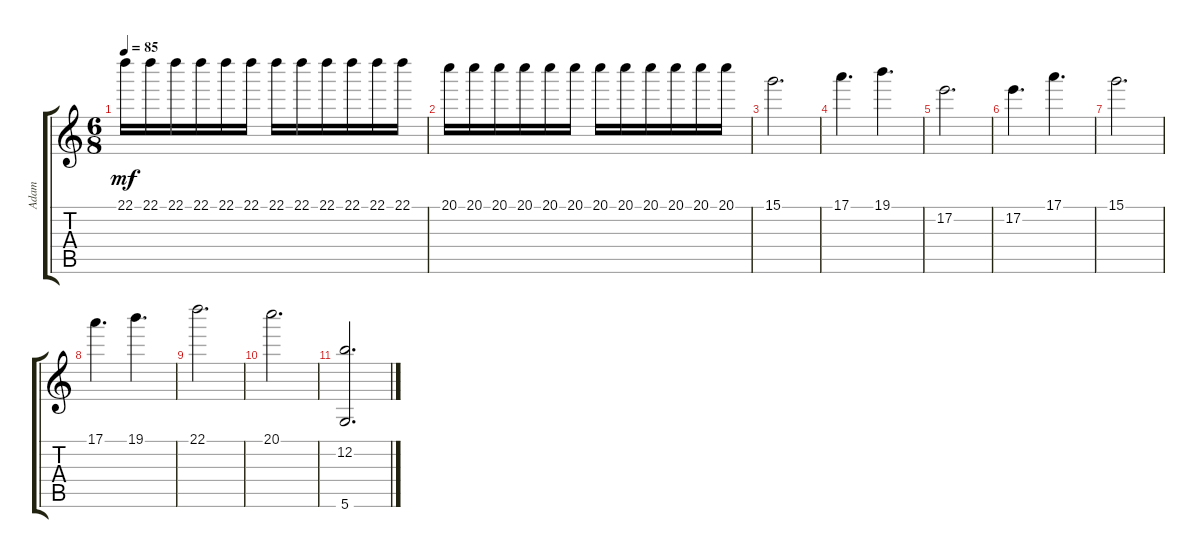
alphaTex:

\track ("Adam" "Adam") {instrument electricguitarjazz}
\staff {score tabs}
\tuning (E4 B3 G3 D3 A2 D2) {hide}
\ts (6 8)
\tempo 85
\clef g2
\ks c
22.1.16{dy mf} 22.1.16 22.1.16 22.1.16 22.1.16 22.1.16 22.1.16 22.1.16 22.1.16 22.1.16 22.1.16 22.1.16 |
20.1.16 20.1.16 20.1.16 20.1.16 20.1.16 20.1.16 20.1.16 20.1.16 20.1.16 20.1.16 20.1.16 20.1.16 |
15.1.2{d} |
17.1.4{d} 19.1.4{d} |
17.2.2{d} |
17.2.4{d} 17.1.4{d} |
15.1.2{d} |
17.1.4{d} 19.1.4{d} |
22.1.2{d} |
20.1.2{d} |
(12.2 5.6).2{d}
